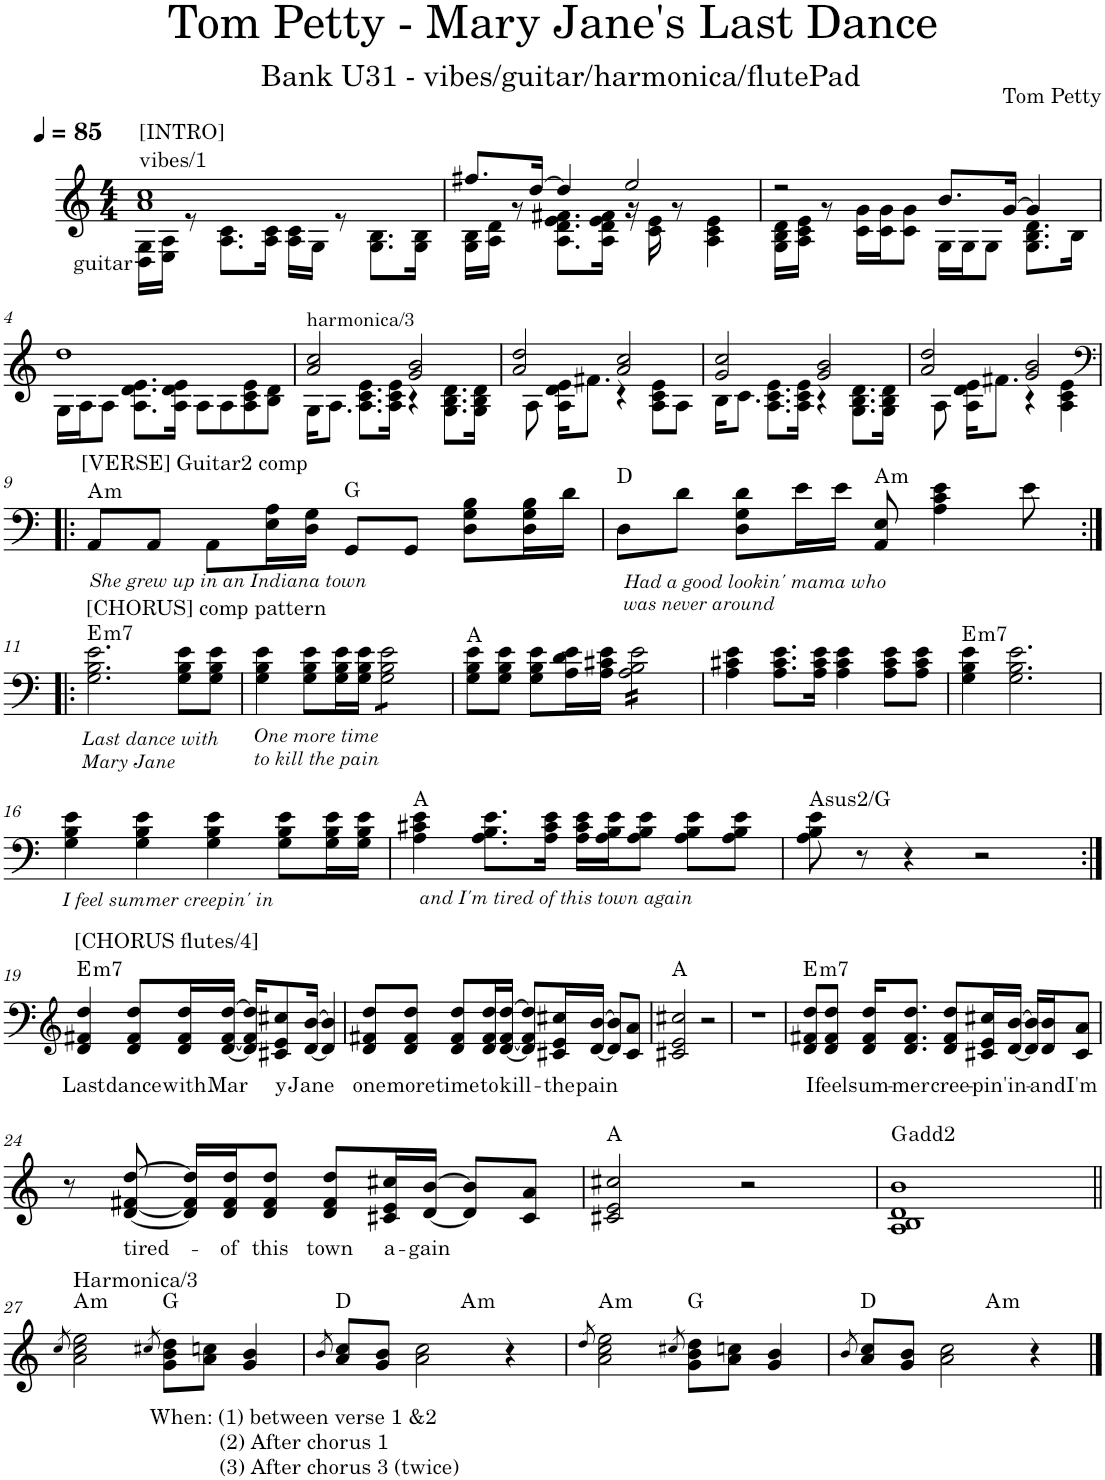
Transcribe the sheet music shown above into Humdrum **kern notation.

**kern	**kern	**text	**harte
*part1	*part1	*part1	*part1
*staff2	*staff1	*staff1	*
*I"Piano	*	*	*
*I'Pno.	*	*	*
*stria5	*	*	*
*clefF4	*clefG2	*	*
*k[]	*k[]	*	*
*M4/4	*M4/4	*	*
*MM85	*MM85	*	*
=1	=1	=1	=1
*	*^	*	*
!	!LO:TX:a:t=vibes/1	!	!	!
!	!LO:TX:a:t=[INTRO]	!	!	!
!	!LO:TX:b:t=guitar	!	!	!
1r	1a 1cc	16D\ 16G\LL	.	.
.	.	16E\ 16A\JJ	.	.
.	.	8r	.	.
.	.	8.A\ 8.c\L	.	.
.	.	16A\ 16c\Jk	.	.
.	.	16A\ 16c\LL	.	.
.	.	16G\JJ	.	.
.	.	8r	.	.
.	.	8.G\ 8.B\L	.	.
.	.	16G\ 16B\Jk	.	.
=2	=2	=2	=2	=2
1r	8.ff#X/L	16G\ 16B\LL	.	.
.	.	16A\ 16d\JJ	.	.
.	.	8r	.	.
.	[16dd/Jk	.	.	.
.	4dd/]	8.A\ 8.d\ 8.e\ 8.f#X\L	.	.
.	.	16A\ 16d\ 16e\ 16f#\Jk	.	.
.	2ee/	16r	.	.
.	.	16c\ 16e\	.	.
.	.	8r	.	.
.	.	4A\ 4c\ 4e\	.	.
=3	=3	=3	=3	=3
1r	2r	16G\ 16B\ 16d\LL	.	.
.	.	16A\ 16c\ 16e\JJ	.	.
.	.	8r	.	.
.	.	16c\ 16g\LL	.	.
.	.	16c\ 16g\J	.	.
.	.	8c\ 8g\J	.	.
.	8.b/L	16G\LL	.	.
.	.	16G\J	.	.
.	.	8G\J	.	.
.	[16g/Jk	.	.	.
.	4g/]	8.G\ 8.B\ 8.d\L	.	.
.	.	16B\Jk	.	.
!!LO:LB:g=z	!!
=4	=4	=4	=4	=4
1r	1dd	16G\LL	.	.
.	.	16A\J	.	.
.	.	8A\J	.	.
.	.	8.A\ 8.d\ 8.e\L	.	.
.	.	16A\ 16d\ 16e\Jk	.	.
.	.	8A\L	.	.
.	.	8A\	.	.
.	.	8A\ 8c\ 8e\	.	.
.	.	8B\ 8d\J	.	.
=5	=5	=5	=5	=5
!	!LO:TX:a:t=harmonica/3	!	!	!
1r	2a/ 2cc/	16G\KL	.	.
.	.	8.A\J	.	.
.	.	8.A\ 8.c\ 8.e\L	.	.
.	.	16A\ 16c\ 16e\Jk	.	.
.	2g/ 2b/	4r	.	.
.	.	8.G\ 8.B\ 8.d\L	.	.
.	.	16G\ 16B\ 16d\Jk	.	.
=6	=6	=6	=6	=6
1r	2a/ 2dd/	8ryy	.	.
.	.	8A\	.	.
.	.	16A\ 16d\ 16e\KL	.	.
.	.	8.f#X\J	.	.
.	2a/ 2cc/	4r	.	.
.	.	8A\ 8c\ 8e\L	.	.
.	.	8A\J	.	.
=7	=7	=7	=7	=7
1r	2g/ 2cc/	16B\KL	.	.
.	.	8.c\J	.	.
.	.	8.A\ 8.c\ 8.e\L	.	.
.	.	16A\ 16c\ 16e\Jk	.	.
.	2g/ 2b/	4r	.	.
.	.	8.G\ 8.B\ 8.d\L	.	.
.	.	16G\ 16B\ 16d\Jk	.	.
=8	=8	=8	=8	=8
1r	2a/ 2dd/	8ryy	.	.
.	.	8A\	.	.
.	.	16A\ 16d\ 16e\KL	.	.
.	.	8.f#X\J	.	.
.	2g/ 2b/	4r	.	.
.	.	4A\ 4c\ 4e\	.	.
*	*v	*v	*	*
!!LO:LB:g=z
=9!|:	=9!|:	=9!|:	=9!|:
*	*clefF4	*	*
*	*^	*	*
!	!LO:TX:a:t=[VERSE] Guitar2 comp	!	!	!
!	!LO:TX:b:i:t=She grew up in an Indiana town	!	!	!LO:H:kt=m
*	*v	*v	*	*
1r	8AA/L	.	A:min
.	8AA/J	.	.
.	8AA\L	.	.
.	16E\ 16A\L	.	.
.	16D\ 16G\JJ	.	.
.	8GG/L	.	G:maj
.	8GG/J	.	.
.	8D\ 8G\ 8B\L	.	.
.	16D\ 16G\ 16B\L	.	.
.	16d\JJ	.	.
=10	=10	=10	=10
!	!LO:TX:b:i:t=Had a good lookin' mama who	!	!
!	!LO:TX:b:t=was never around	!	!
1r	8D\L	.	D:maj
.	8d\J	.	.
.	8D\ 8G\ 8d\L	.	.
.	16e\L	.	.
.	16e\JJ	.	.
!	!	!	!LO:H:kt=m
.	8AA/ 8E/	.	A:min
.	4A\ 4c\ 4e\	.	.
.	8e\	.	.
!!LO:LB:g=z
=11:|!|:	=11:|!|:	=11:|!|:	=11:|!|:
!	!LO:TX:a:t=[CHORUS] comp pattern	!	!
!	!LO:TX:b:i:t=Last dance with	!	!
!	!LO:TX:b:t=Mary Jane	!	!LO:H:kt=m7
1r	2.G\ 2.B\ 2.e\	.	E:min7
.	8G\ 8B\ 8e\L	.	.
.	8G\ 8B\ 8e\J	.	.
=12	=12	=12	=12
!	!LO:TX:b:i:t=One more time	!	!
!	!LO:TX:b:t=to kill the pain	!	!
1r	4G\ 4B\ 4e\	.	.
.	8G\ 8B\ 8e\L	.	.
.	16G\ 16B\ 16e\L	.	.
.	16G\ 16B\ 16e\JJ	.	.
*	*tremolo	*	*
.	8G\ 8B\ 8e\L	.	.
.	8G\ 8B\ 8e\	.	.
.	8G\ 8B\ 8e\	.	.
.	8G\ 8B\ 8e\J	.	.
*	*Xtremolo	*	*
=13	=13	=13	=13
1r	8G\ 8B\ 8e\L	.	A:maj
.	8G\ 8B\ 8e\J	.	.
.	8G\ 8B\ 8e\L	.	.
.	16A\ 16d\ 16e\L	.	.
.	16A\ 16c#X\ 16e\JJ	.	.
*	*tremolo	*	*
.	16A\ 16B\ 16e\LL	.	.
.	16A\ 16B\ 16e\	.	.
.	16A\ 16B\ 16e\	.	.
.	16A\ 16B\ 16e\	.	.
.	16A\ 16B\ 16e\	.	.
.	16A\ 16B\ 16e\	.	.
.	16A\ 16B\ 16e\	.	.
.	16A\ 16B\ 16e\JJ	.	.
*	*Xtremolo	*	*
=14	=14	=14	=14
1r	4A\ 4c#X\ 4e\	.	.
.	8.A\ 8.c#\ 8.e\L	.	.
.	16A\ 16c#\ 16e\Jk	.	.
.	4A\ 4c#\ 4e\	.	.
.	8A\ 8c#\ 8e\L	.	.
.	8A\ 8c#\ 8e\J	.	.
=15	=15	=15	=15
!	!	!	!LO:H:kt=m7
1r	4G\ 4B\ 4e\	.	E:min7
.	2.G\ 2.B\ 2.e\	.	.
!!LO:LB:g=z
=16	=16	=16	=16
!	!LO:TX:b:i:t=I feel summer creepin' in	!	!
1r	4G\ 4B\ 4e\	.	.
.	4G\ 4B\ 4e\	.	.
.	4G\ 4B\ 4e\	.	.
.	8G\ 8B\ 8e\L	.	.
.	16G\ 16B\ 16e\L	.	.
.	16G\ 16B\ 16e\JJ	.	.
=17	=17	=17	=17
!	!LO:TX:b:i:t=and I'm tired of this town again	!	!
1r	4A\ 4c#X\ 4e\	.	A:maj
.	8.A\ 8.B\ 8.e\L	.	.
.	16A\ 16c#\ 16e\Jk	.	.
.	16A\ 16c#\ 16e\LL	.	.
.	16A\ 16B\ 16e\J	.	.
.	8A\ 8B\ 8e\J	.	.
.	8A\ 8B\ 8e\L	.	.
.	8A\ 8B\ 8e\J	.	.
=18	=18	=18	=18
!	!LO:TX:a:t=Asus2/G	!	!
1r	8A\ 8B\ 8e\	.	.
.	8r	.	.
.	4r	.	.
.	2r	.	.
!!LO:LB:g=z
=19:|!	=19:|!	=19:|!	=19:|!
*	*clefG2	*	*
!	!LO:TX:a:t=[CHORUS flutes/4]	!	!
!	!	!LO:LY:b	!LO:H:kt=m7
1EE	4d/ 4f#X/ 4dd/	Last	E:min7
!	!	!LO:LY:b	!
.	8d/ 8f#/ 8dd/L	dance	.
!	!	!LO:LY:b	!
.	16d/ 16f#/ 16dd/L	with	.
!	!	!LO:LY:b	!
.	[16d/ [16f#/ [16dd/JJ	Mar	.
.	16d/] 16f#/] 16dd/]KL	.	.
!	!	!LO:LY:b	!
.	8c#X/ 8e/ 8cc#X/	y	.
!	!	!LO:LY:b	!
.	[16d/ [16b/Jk	Jane	.
.	4d/] 4b/]	.	.
=20	=20	=20	=20
!	!	!LO:LY:b	!
1r	8d/ 8f#X/ 8dd/L	one	.
!	!	!LO:LY:b	!
.	8d/ 8f#/ 8dd/J	more	.
!	!	!LO:LY:b	!
.	8d/ 8f#/ 8dd/L	time	.
!	!	!LO:LY:b	!
.	16d/ 16f#/ 16dd/L	to	.
!	!	!LO:LY:b	!
.	[16d/ [16f#/ [16dd/JJ	kill-	.
.	8d/] 8f#/] 8dd/]L	.	.
!	!	!LO:LY:b	!
.	16c#X/ 16e/ 16cc#X/L	-the	.
!	!	!LO:LY:b	!
.	[16d/ [16b/JJ	pain	.
.	8d/] 8b/]L	.	.
.	8c#/ 8a/J	.	.
=21	=21	=21	=21
1r	2c#X/ 2e/ 2cc#X/	.	A:maj
.	2r	.	.
=22	=22	=22	=22
1r	1r	.	.
=23	=23	=23	=23
!	!	!LO:LY:b	!LO:H:kt=m7
1r	8d/ 8f#X/ 8dd/L	I	E:min7
!	!	!LO:LY:b	!
.	8d/ 8f#/ 8dd/J	feel	.
!	!	!LO:LY:b	!
.	16d/ 16f#/ 16dd/KL	sum-	.
!	!	!LO:LY:b	!
.	8.d/ 8.f#/ 8.dd/J	-mer	.
!	!	!LO:LY:b	!
.	8d/ 8f#/ 8dd/L	cree-	.
!	!	!LO:LY:b	!
.	16c#X/ 16e/ 16cc#X/L	-pin'	.
!	!	!LO:LY:b	!
.	[16d/ [16b/JJ	in-	.
.	16d/] 16b/]LL	.	.
!	!	!LO:LY:b	!
.	16d/ 16b/J	-and	.
!	!	!LO:LY:b	!
.	8c#/ 8a/J	I'm	.
!!LO:LB:g=z
=24	=24	=24	=24
1r	8r	.	.
!	!	!LO:LY:b	!
.	[8d/ [8f#X/ [8dd/	tired-	.
.	16d/] 16f#/] 16dd/]LL	.	.
!	!	!LO:LY:b	!
.	16d/ 16f#/ 16dd/J	-of	.
!	!	!LO:LY:b	!
.	8d/ 8f#/ 8dd/J	this	.
!	!	!LO:LY:b	!
.	8d/ 8f#/ 8dd/L	town	.
!	!	!LO:LY:b	!
.	16c#X/ 16e/ 16cc#X/L	a-	.
!	!	!LO:LY:b	!
.	[16d/ [16b/JJ	-gain	.
.	8d/] 8b/]L	.	.
.	8c#/ 8a/J	.	.
=25	=25	=25	=25
1r	2c#X/ 2e/ 2cc#X/	.	A:maj
.	2r	.	.
=26	=26	=26	=26
1r	1A 1B 1d 1b	.	G:maj(2)
!!LO:LB:g=z
=27||	=27||	=27||	=27||
.	8qcc/	.	.
!	!LO:TX:a:t=Harmonica/3	!	!
!	!LO:TX:b:t=When&colon; (1) between verse 1 &2	!	!
!	!LO:TX:b:t=(2) After chorus 1	!	!
!	!LO:TX:b:t=(3) After chorus 3 (twice)	!	!LO:H:kt=m
1r	2a\ 2cc\ 2ee\	.	A:min
.	8qcc#X/	.	.
.	8g\ 8b\ 8dd\L	.	G:maj
.	8a\ 8ccn\J	.	.
.	4g/ 4b/	.	.
=28	=28	=28	=28
.	8qb/	.	.
*	*^	*	*
1r	8a/ 8cc/L	2ryy	.	D:maj
.	8g/ 8b/J	.	.	.
.	2a\ 2cc\	.	.	.
!	!	!	!	!LO:H:kt=m
.	.	2ryy	.	A:min
.	4r	.	.	.
*	*v	*v	*	*
=29	=29	=29	=29
.	8qdd/	.	.
!	!	!	!LO:H:kt=m
1r	2a\ 2cc\ 2ee\	.	A:min
.	8qcc#X/	.	.
.	8g\ 8b\ 8dd\L	.	G:maj
.	8a\ 8ccn\J	.	.
.	4g/ 4b/	.	.
=30	=30	=30	=30
.	8qb/	.	.
*	*^	*	*
1r	8a/ 8cc/L	2ryy	.	D:maj
.	8g/ 8b/J	.	.	.
.	2a\ 2cc\	.	.	.
!	!	!	!	!LO:H:kt=m
.	.	2ryy	.	A:min
.	4r	.	.	.
*	*v	*v	*	*
==	==	==	==
*-	*-	*-	*-
